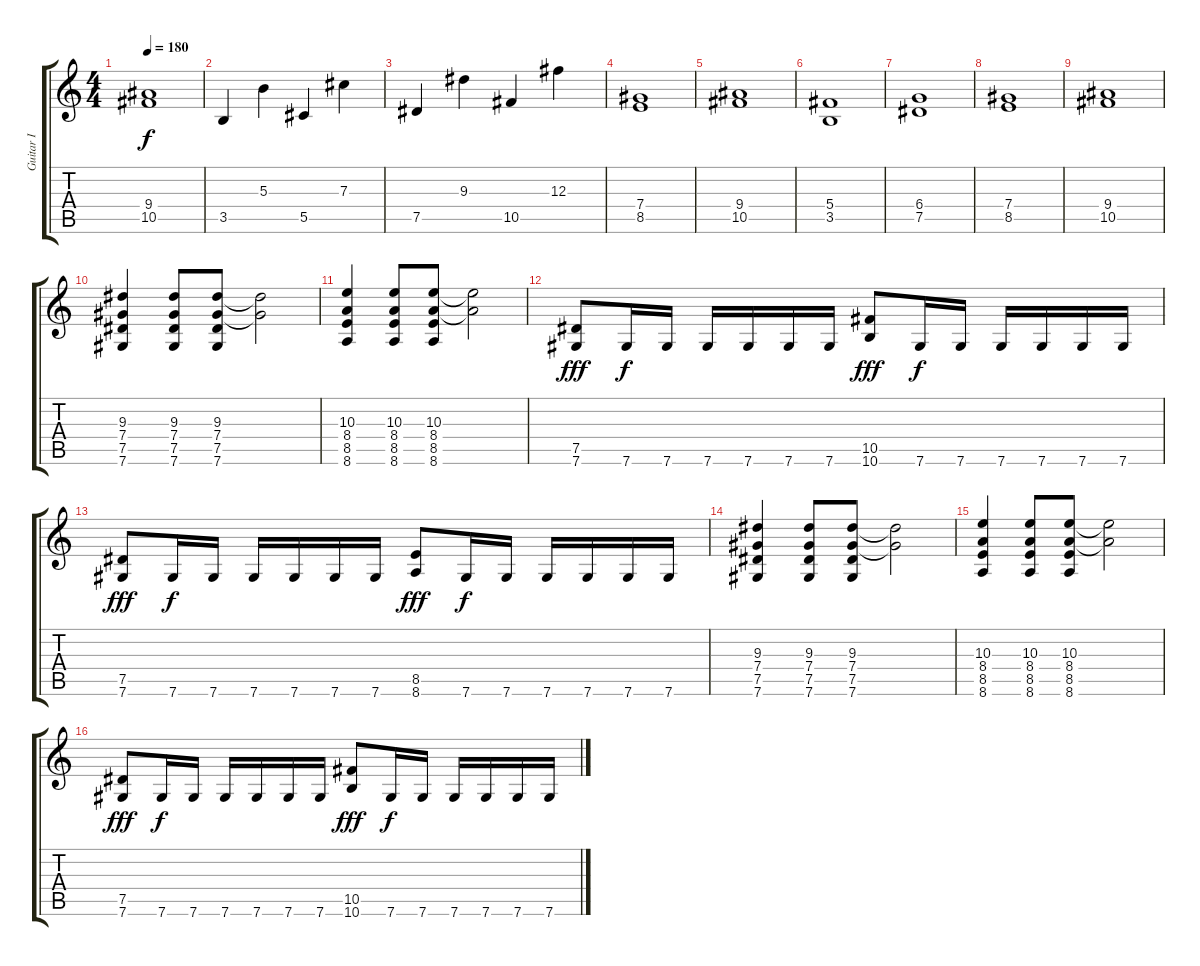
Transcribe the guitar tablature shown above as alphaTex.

\track ("Guitar I" "Guitar I") {instrument distortionguitar}
\staff {score tabs}
\tuning (Eb4 Bb3 Gb3 Db3 Ab2 Db2) {hide}
\ts (4 4)
\tempo 180
\clef g2
\ks c
(9.4 10.5).1{dy f} |
3.5.4 5.3.4 5.5.4 7.3.4 |
7.5.4 9.3.4 10.5.4 12.3.4 |
(7.4 8.5).1 |
(9.4 10.5).1 |
(5.4 3.5).1 |
(6.4 7.5).1 |
(7.4 8.5).1 |
(9.4 10.5).1 |
(9.3 7.4 7.5 7.6).4 (9.3 7.4 7.5 7.6).8 (9.3 7.4 7.5 7.6).8 (9.3{t} 7.4{t}).2 |
(10.3 8.4 8.5 8.6).4 (10.3 8.4 8.5 8.6).8 (10.3 8.4 8.5 8.6).8 (10.3{t} 8.4{t}).2 |
(7.5 7.6).8{dy fff} 7.6.16{dy f} 7.6.16 7.6.16 7.6.16 7.6.16 7.6.16 (10.5 10.6).8{dy fff} 7.6.16{dy f} 7.6.16 7.6.16 7.6.16 7.6.16 7.6.16 |
(7.5 7.6).8{dy fff} 7.6.16{dy f} 7.6.16 7.6.16 7.6.16 7.6.16 7.6.16 (8.5 8.6).8{dy fff} 7.6.16{dy f} 7.6.16 7.6.16 7.6.16 7.6.16 7.6.16 |
(9.3 7.4 7.5 7.6).4 (9.3 7.4 7.5 7.6).8 (9.3 7.4 7.5 7.6).8 (9.3{t} 7.4{t}).2 |
(10.3 8.4 8.5 8.6).4 (10.3 8.4 8.5 8.6).8 (10.3 8.4 8.5 8.6).8 (10.3{t} 8.4{t}).2 |
(7.5 7.6).8{dy fff} 7.6.16{dy f} 7.6.16 7.6.16 7.6.16 7.6.16 7.6.16 (10.5 10.6).8{dy fff} 7.6.16{dy f} 7.6.16 7.6.16 7.6.16 7.6.16 7.6.16
